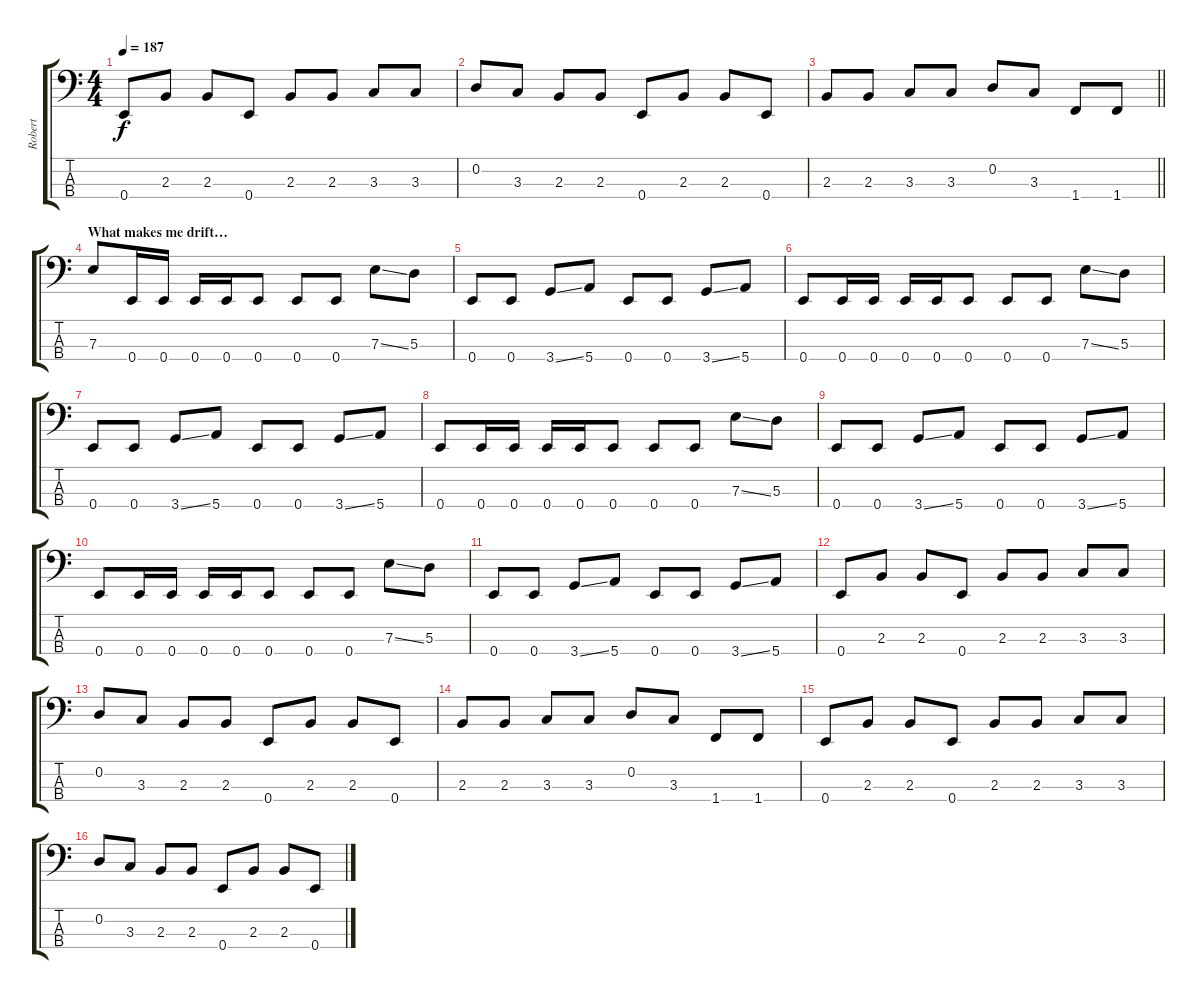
\track ("Robert" "Robert") {instrument electricbassfinger}
\staff {score tabs}
\tuning (G2 D2 A1 E1) {hide}
\ts (4 4)
\tempo 187
\clef f4
\ks c
0.4.8{dy f} 2.3.8 2.3.8 0.4.8 2.3.8 2.3.8 3.3.8 3.3.8 |
0.2.8 3.3.8 2.3.8 2.3.8 0.4.8 2.3.8 2.3.8 0.4.8 |
\barLineRight lightlight
2.3.8 2.3.8 3.3.8 3.3.8 0.2.8 3.3.8 1.4.8 1.4.8 |
\section ("" "What makes me drift…")
7.3.8 0.4.16 0.4.16 0.4.16 0.4.16 0.4.8 0.4.8 0.4.8 7.3{ss}.8 5.3.8 |
0.4.8 0.4.8 3.4{ss}.8 5.4.8 0.4.8 0.4.8 3.4{ss}.8 5.4.8 |
0.4.8 0.4.16 0.4.16 0.4.16 0.4.16 0.4.8 0.4.8 0.4.8 7.3{ss}.8 5.3.8 |
0.4.8 0.4.8 3.4{ss}.8 5.4.8 0.4.8 0.4.8 3.4{ss}.8 5.4.8 |
0.4.8 0.4.16 0.4.16 0.4.16 0.4.16 0.4.8 0.4.8 0.4.8 7.3{ss}.8 5.3.8 |
0.4.8 0.4.8 3.4{ss}.8 5.4.8 0.4.8 0.4.8 3.4{ss}.8 5.4.8 |
0.4.8 0.4.16 0.4.16 0.4.16 0.4.16 0.4.8 0.4.8 0.4.8 7.3{ss}.8 5.3.8 |
0.4.8 0.4.8 3.4{ss}.8 5.4.8 0.4.8 0.4.8 3.4{ss}.8 5.4.8 |
0.4.8 2.3.8 2.3.8 0.4.8 2.3.8 2.3.8 3.3.8 3.3.8 |
0.2.8 3.3.8 2.3.8 2.3.8 0.4.8 2.3.8 2.3.8 0.4.8 |
2.3.8 2.3.8 3.3.8 3.3.8 0.2.8 3.3.8 1.4.8 1.4.8 |
0.4.8 2.3.8 2.3.8 0.4.8 2.3.8 2.3.8 3.3.8 3.3.8 |
0.2.8 3.3.8 2.3.8 2.3.8 0.4.8 2.3.8 2.3.8 0.4.8
